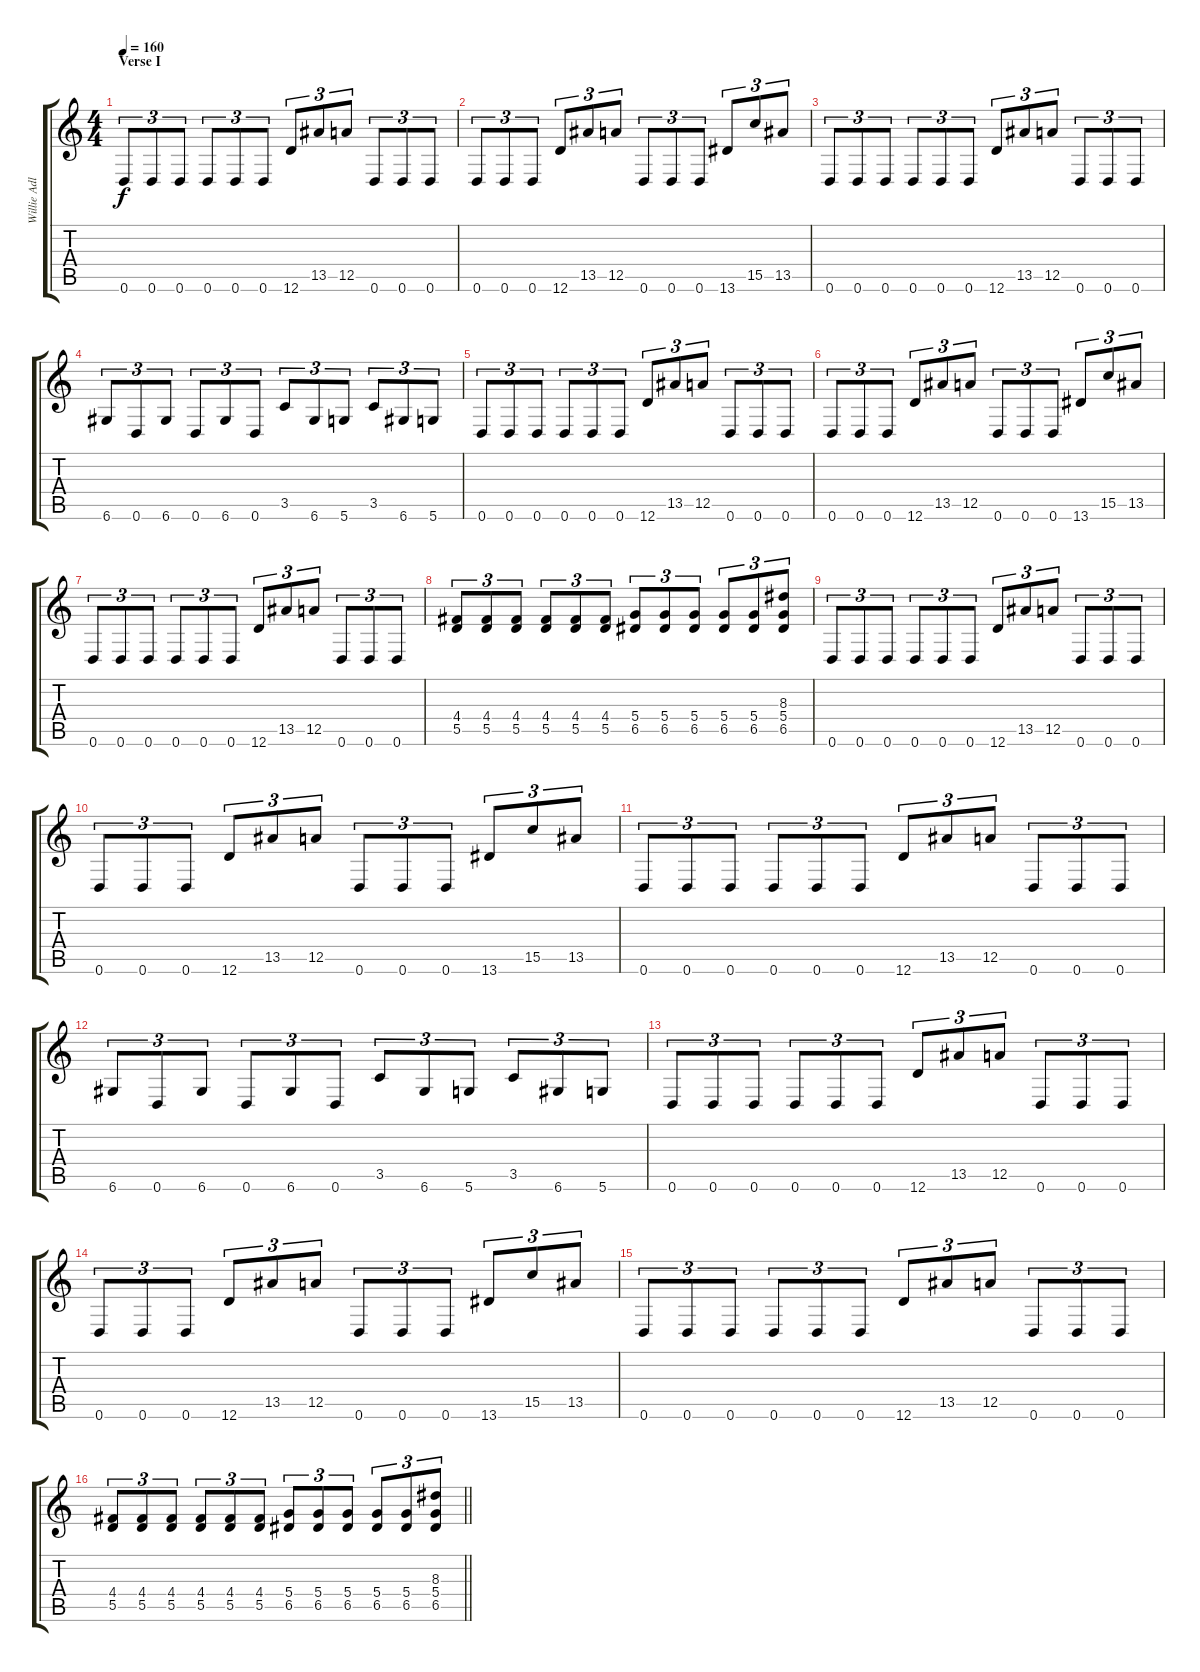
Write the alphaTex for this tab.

\track ("Willie Adler" "Willie Adl") {instrument distortionguitar}
\staff {score tabs}
\tuning (E4 B3 G3 D3 A2 D2) {hide}
\ts (4 4)
\section ("" "Verse I")
\tempo 160
\clef g2
\ks c
0.6.8{tu (3 2) dy f} 0.6.8{tu (3 2)} 0.6.8{tu (3 2)} 0.6.8{tu (3 2)} 0.6.8{tu (3 2)} 0.6.8{tu (3 2)} 12.6.8{tu (3 2)} 13.5.8{tu (3 2)} 12.5.8{tu (3 2)} 0.6.8{tu (3 2)} 0.6.8{tu (3 2)} 0.6.8{tu (3 2)} |
0.6.8{tu (3 2)} 0.6.8{tu (3 2)} 0.6.8{tu (3 2)} 12.6.8{tu (3 2)} 13.5.8{tu (3 2)} 12.5.8{tu (3 2)} 0.6.8{tu (3 2)} 0.6.8{tu (3 2)} 0.6.8{tu (3 2)} 13.6.8{tu (3 2)} 15.5.8{tu (3 2)} 13.5.8{tu (3 2)} |
0.6.8{tu (3 2)} 0.6.8{tu (3 2)} 0.6.8{tu (3 2)} 0.6.8{tu (3 2)} 0.6.8{tu (3 2)} 0.6.8{tu (3 2)} 12.6.8{tu (3 2)} 13.5.8{tu (3 2)} 12.5.8{tu (3 2)} 0.6.8{tu (3 2)} 0.6.8{tu (3 2)} 0.6.8{tu (3 2)} |
6.6.8{tu (3 2)} 0.6.8{tu (3 2)} 6.6.8{tu (3 2)} 0.6.8{tu (3 2)} 6.6.8{tu (3 2)} 0.6.8{tu (3 2)} 3.5.8{tu (3 2)} 6.6.8{tu (3 2)} 5.6.8{tu (3 2)} 3.5.8{tu (3 2)} 6.6.8{tu (3 2)} 5.6.8{tu (3 2)} |
0.6.8{tu (3 2)} 0.6.8{tu (3 2)} 0.6.8{tu (3 2)} 0.6.8{tu (3 2)} 0.6.8{tu (3 2)} 0.6.8{tu (3 2)} 12.6.8{tu (3 2)} 13.5.8{tu (3 2)} 12.5.8{tu (3 2)} 0.6.8{tu (3 2)} 0.6.8{tu (3 2)} 0.6.8{tu (3 2)} |
0.6.8{tu (3 2)} 0.6.8{tu (3 2)} 0.6.8{tu (3 2)} 12.6.8{tu (3 2)} 13.5.8{tu (3 2)} 12.5.8{tu (3 2)} 0.6.8{tu (3 2)} 0.6.8{tu (3 2)} 0.6.8{tu (3 2)} 13.6.8{tu (3 2)} 15.5.8{tu (3 2)} 13.5.8{tu (3 2)} |
0.6.8{tu (3 2)} 0.6.8{tu (3 2)} 0.6.8{tu (3 2)} 0.6.8{tu (3 2)} 0.6.8{tu (3 2)} 0.6.8{tu (3 2)} 12.6.8{tu (3 2)} 13.5.8{tu (3 2)} 12.5.8{tu (3 2)} 0.6.8{tu (3 2)} 0.6.8{tu (3 2)} 0.6.8{tu (3 2)} |
(4.4 5.5).8{tu (3 2)} (4.4 5.5).8{tu (3 2)} (4.4 5.5).8{tu (3 2)} (4.4 5.5).8{tu (3 2)} (4.4 5.5).8{tu (3 2)} (4.4 5.5).8{tu (3 2)} (5.4 6.5).8{tu (3 2)} (5.4 6.5).8{tu (3 2)} (5.4 6.5).8{tu (3 2)} (5.4 6.5).8{tu (3 2)} (5.4 6.5).8{tu (3 2)} (8.3 5.4 6.5).8{tu (3 2)} |
0.6.8{tu (3 2)} 0.6.8{tu (3 2)} 0.6.8{tu (3 2)} 0.6.8{tu (3 2)} 0.6.8{tu (3 2)} 0.6.8{tu (3 2)} 12.6.8{tu (3 2)} 13.5.8{tu (3 2)} 12.5.8{tu (3 2)} 0.6.8{tu (3 2)} 0.6.8{tu (3 2)} 0.6.8{tu (3 2)} |
0.6.8{tu (3 2)} 0.6.8{tu (3 2)} 0.6.8{tu (3 2)} 12.6.8{tu (3 2)} 13.5.8{tu (3 2)} 12.5.8{tu (3 2)} 0.6.8{tu (3 2)} 0.6.8{tu (3 2)} 0.6.8{tu (3 2)} 13.6.8{tu (3 2)} 15.5.8{tu (3 2)} 13.5.8{tu (3 2)} |
0.6.8{tu (3 2)} 0.6.8{tu (3 2)} 0.6.8{tu (3 2)} 0.6.8{tu (3 2)} 0.6.8{tu (3 2)} 0.6.8{tu (3 2)} 12.6.8{tu (3 2)} 13.5.8{tu (3 2)} 12.5.8{tu (3 2)} 0.6.8{tu (3 2)} 0.6.8{tu (3 2)} 0.6.8{tu (3 2)} |
6.6.8{tu (3 2)} 0.6.8{tu (3 2)} 6.6.8{tu (3 2)} 0.6.8{tu (3 2)} 6.6.8{tu (3 2)} 0.6.8{tu (3 2)} 3.5.8{tu (3 2)} 6.6.8{tu (3 2)} 5.6.8{tu (3 2)} 3.5.8{tu (3 2)} 6.6.8{tu (3 2)} 5.6.8{tu (3 2)} |
0.6.8{tu (3 2)} 0.6.8{tu (3 2)} 0.6.8{tu (3 2)} 0.6.8{tu (3 2)} 0.6.8{tu (3 2)} 0.6.8{tu (3 2)} 12.6.8{tu (3 2)} 13.5.8{tu (3 2)} 12.5.8{tu (3 2)} 0.6.8{tu (3 2)} 0.6.8{tu (3 2)} 0.6.8{tu (3 2)} |
0.6.8{tu (3 2)} 0.6.8{tu (3 2)} 0.6.8{tu (3 2)} 12.6.8{tu (3 2)} 13.5.8{tu (3 2)} 12.5.8{tu (3 2)} 0.6.8{tu (3 2)} 0.6.8{tu (3 2)} 0.6.8{tu (3 2)} 13.6.8{tu (3 2)} 15.5.8{tu (3 2)} 13.5.8{tu (3 2)} |
0.6.8{tu (3 2)} 0.6.8{tu (3 2)} 0.6.8{tu (3 2)} 0.6.8{tu (3 2)} 0.6.8{tu (3 2)} 0.6.8{tu (3 2)} 12.6.8{tu (3 2)} 13.5.8{tu (3 2)} 12.5.8{tu (3 2)} 0.6.8{tu (3 2)} 0.6.8{tu (3 2)} 0.6.8{tu (3 2)} |
\barLineRight lightlight
(4.4 5.5).8{tu (3 2)} (4.4 5.5).8{tu (3 2)} (4.4 5.5).8{tu (3 2)} (4.4 5.5).8{tu (3 2)} (4.4 5.5).8{tu (3 2)} (4.4 5.5).8{tu (3 2)} (5.4 6.5).8{tu (3 2)} (5.4 6.5).8{tu (3 2)} (5.4 6.5).8{tu (3 2)} (5.4 6.5).8{tu (3 2)} (5.4 6.5).8{tu (3 2)} (8.3 5.4 6.5).8{tu (3 2)}
